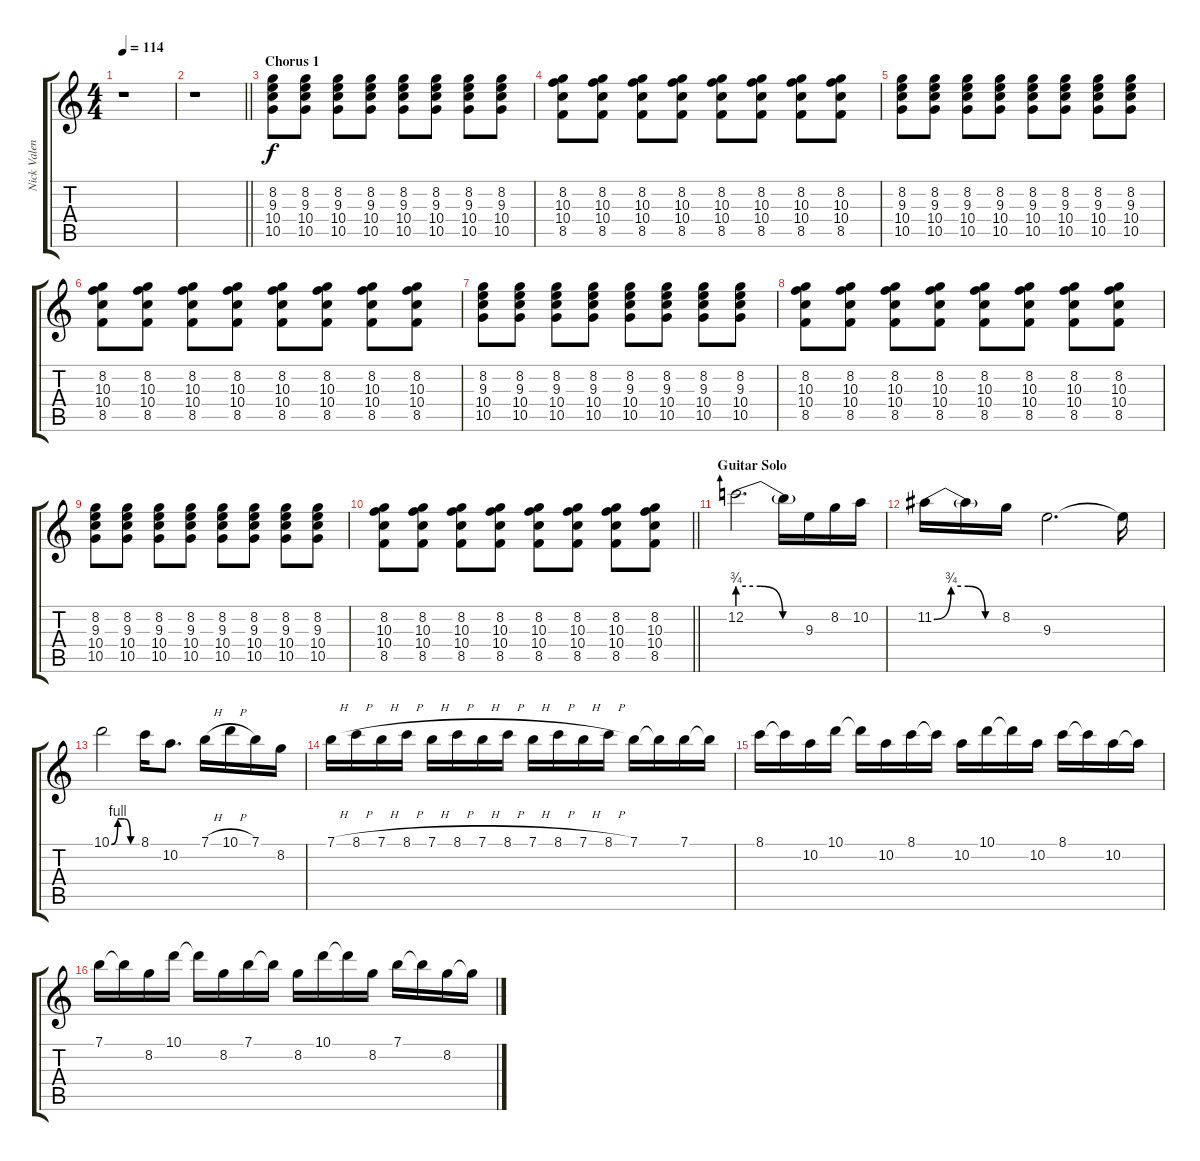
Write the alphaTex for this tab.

\track ("Nick Valensi" "Nick Valen") {instrument distortionguitar}
\staff {score tabs}
\tuning (E4 B3 G3 D3 A2 E2) {hide}
\ts (4 4)
\tempo 114
\clef g2
\ks c
r.1{dy f} |
\barLineRight lightlight
r.1 |
\section ("" "Chorus 1")
(8.2 9.3 10.4 10.5).8 (8.2 9.3 10.4 10.5).8 (8.2 9.3 10.4 10.5).8 (8.2 9.3 10.4 10.5).8 (8.2 9.3 10.4 10.5).8 (8.2 9.3 10.4 10.5).8 (8.2 9.3 10.4 10.5).8 (8.2 9.3 10.4 10.5).8 |
(8.2 10.3 10.4 8.5).8 (8.2 10.3 10.4 8.5).8 (8.2 10.3 10.4 8.5).8 (8.2 10.3 10.4 8.5).8 (8.2 10.3 10.4 8.5).8 (8.2 10.3 10.4 8.5).8 (8.2 10.3 10.4 8.5).8 (8.2 10.3 10.4 8.5).8 |
(8.2 9.3 10.4 10.5).8 (8.2 9.3 10.4 10.5).8 (8.2 9.3 10.4 10.5).8 (8.2 9.3 10.4 10.5).8 (8.2 9.3 10.4 10.5).8 (8.2 9.3 10.4 10.5).8 (8.2 9.3 10.4 10.5).8 (8.2 9.3 10.4 10.5).8 |
(8.2 10.3 10.4 8.5).8 (8.2 10.3 10.4 8.5).8 (8.2 10.3 10.4 8.5).8 (8.2 10.3 10.4 8.5).8 (8.2 10.3 10.4 8.5).8 (8.2 10.3 10.4 8.5).8 (8.2 10.3 10.4 8.5).8 (8.2 10.3 10.4 8.5).8 |
(8.2 9.3 10.4 10.5).8 (8.2 9.3 10.4 10.5).8 (8.2 9.3 10.4 10.5).8 (8.2 9.3 10.4 10.5).8 (8.2 9.3 10.4 10.5).8 (8.2 9.3 10.4 10.5).8 (8.2 9.3 10.4 10.5).8 (8.2 9.3 10.4 10.5).8 |
(8.2 10.3 10.4 8.5).8 (8.2 10.3 10.4 8.5).8 (8.2 10.3 10.4 8.5).8 (8.2 10.3 10.4 8.5).8 (8.2 10.3 10.4 8.5).8 (8.2 10.3 10.4 8.5).8 (8.2 10.3 10.4 8.5).8 (8.2 10.3 10.4 8.5).8 |
(8.2 9.3 10.4 10.5).8 (8.2 9.3 10.4 10.5).8 (8.2 9.3 10.4 10.5).8 (8.2 9.3 10.4 10.5).8 (8.2 9.3 10.4 10.5).8 (8.2 9.3 10.4 10.5).8 (8.2 9.3 10.4 10.5).8 (8.2 9.3 10.4 10.5).8 |
\barLineRight lightlight
(8.2 10.3 10.4 8.5).8 (8.2 10.3 10.4 8.5).8 (8.2 10.3 10.4 8.5).8 (8.2 10.3 10.4 8.5).8 (8.2 10.3 10.4 8.5).8 (8.2 10.3 10.4 8.5).8 (8.2 10.3 10.4 8.5).8 (8.2 10.3 10.4 8.5).8 |
\section ("" "Guitar Solo")
12.2{be (custom 0 3 20 3 40 0 60 0)}.2{d volume 16} 12.2{t}.16 9.3.16 8.2.16 10.2.16 |
11.2{be (custom 0 0 15 3 30 3 45 0 60 0)}.16 11.2{t}.16 8.2.16 9.3.2{d} 9.3{t}.16 |
10.1{be (custom 0 0 15 4 30 4 45 0 60 0)}.2 8.1.16 10.2.8{d} 7.1{h}.16 10.1{h}.16 7.1.16 8.2.16 |
7.1{h}.16 8.1{h}.16 7.1{h}.16 8.1{h}.16 7.1{h}.16 8.1{h}.16 7.1{h}.16 8.1{h}.16 7.1{h}.16 8.1{h}.16 7.1{h}.16 8.1{h}.16 7.1.16 7.1{t}.16 7.1.16 7.1{t}.16 |
8.1.16 8.1{t}.16 10.2.16 10.1.16 10.1{t}.16 10.2.16 8.1.16 8.1{t}.16 10.2.16 10.1.16 10.1{t}.16 10.2.16 8.1.16 8.1{t}.16 10.2.16 10.2{t}.16 |
7.1.16 7.1{t}.16 8.2.16 10.1.16 10.1{t}.16 8.2.16 7.1.16 7.1{t}.16 8.2.16 10.1.16 10.1{t}.16 8.2.16 7.1.16 7.1{t}.16 8.2.16 8.2{t}.16
